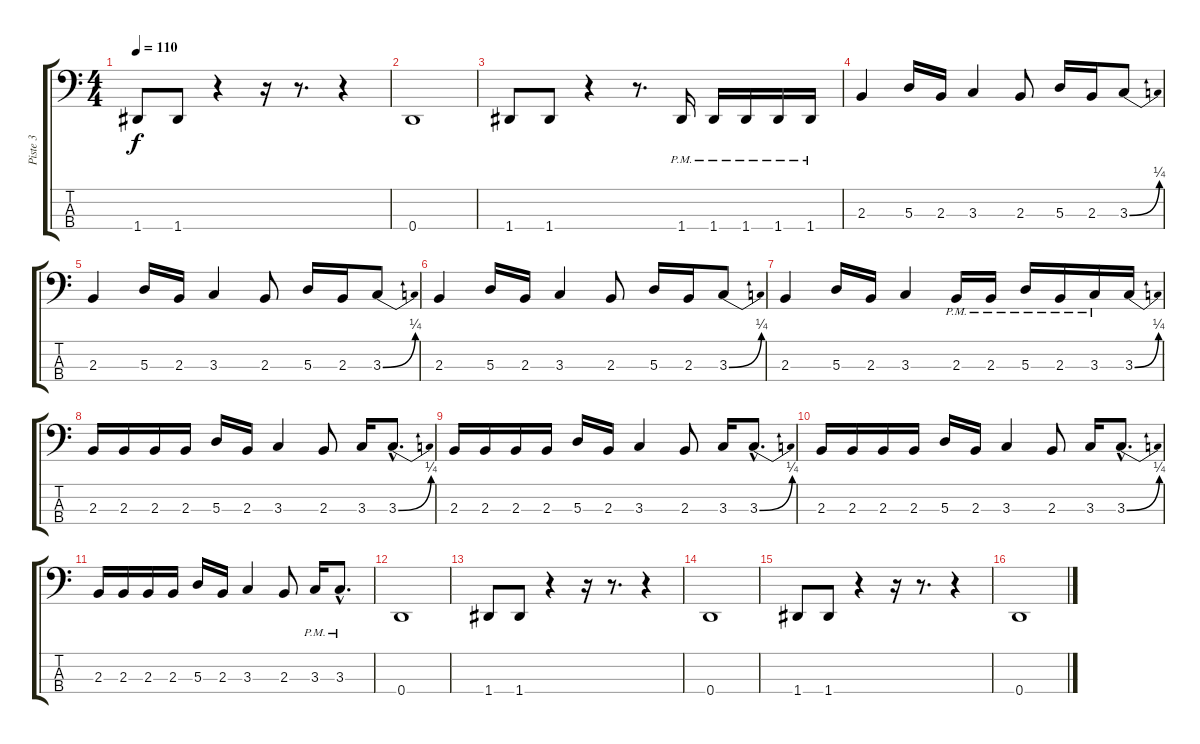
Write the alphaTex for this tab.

\track ("Piste 3" "Piste 3") {instrument slapbass2}
\staff {score tabs}
\tuning (G2 D2 A1 D1) {hide}
\ts (4 4)
\tempo 110
\clef f4
\ks c
1.4.8{dy f} 1.4.8 r.4 r.16 r.8{d} r.4 |
0.4.1 |
1.4.8 1.4.8 r.4 r.8{d} 1.4{pm}.16 1.4{pm}.16 1.4{pm}.16 1.4{pm}.16 1.4{pm}.16 |
2.3.4 5.3.16 2.3.16 3.3.4 2.3.8 5.3.16 2.3.16 3.3{be (bend 0 0 60 1)}.8 |
2.3.4 5.3.16 2.3.16 3.3.4 2.3.8 5.3.16 2.3.16 3.3{be (bend 0 0 60 1)}.8 |
2.3.4 5.3.16 2.3.16 3.3.4 2.3.8 5.3.16 2.3.16 3.3{be (bend 0 0 60 1)}.8 |
2.3.4 5.3.16 2.3.16 3.3.4 2.3{pm}.16 2.3{pm}.16 5.3{pm}.16 2.3{pm}.16 3.3{pm}.16 3.3{be (bend 0 0 60 1)}.16 |
2.3.16 2.3.16 2.3.16 2.3.16 5.3.16 2.3.16 3.3.4 2.3.8 3.3.16 3.3{be (bend 0 0 60 1) hac}.8{d} |
2.3.16 2.3.16 2.3.16 2.3.16 5.3.16 2.3.16 3.3.4 2.3.8 3.3.16 3.3{be (bend 0 0 60 1) hac}.8{d} |
2.3.16 2.3.16 2.3.16 2.3.16 5.3.16 2.3.16 3.3.4 2.3.8 3.3.16 3.3{be (bend 0 0 60 1) hac}.8{d} |
2.3.16 2.3.16 2.3.16 2.3.16 5.3.16 2.3.16 3.3.4 2.3.8 3.3{pm}.16 3.3{hac pm}.8{d} |
0.4.1 |
1.4.8 1.4.8 r.4 r.16 r.8{d} r.4 |
0.4.1 |
1.4.8 1.4.8 r.4 r.16 r.8{d} r.4 |
0.4.1
